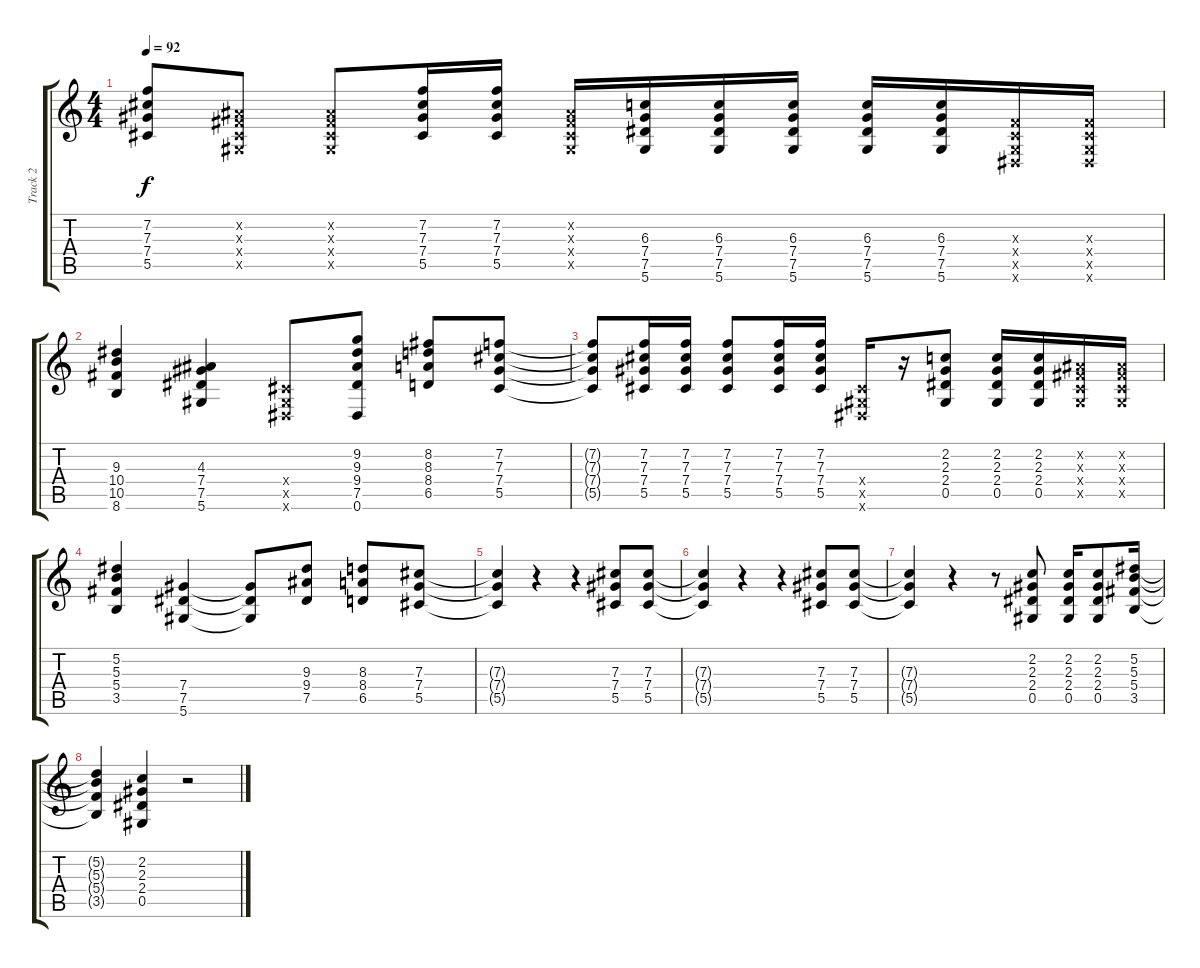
\track ("Track 2" "Track 2") {instrument acousticguitarsteel}
\staff {score tabs}
\tuning (Eb4 Bb3 Gb3 Db3 Ab2 Eb2) {hide}
\ts (4 4)
\tempo 92
\clef g2
\ks c
(7.2{t} 7.3{t} 7.4{t} 5.5{t}).8{dy f} (0.2{x} 0.3{x} 0.4{x} 0.5{x}).8 (0.2{x} 0.3{x} 0.4{x} 0.5{x}).8 (7.2 7.3 7.4 5.5).16 (7.2 7.3 7.4 5.5).16 (0.2{x} 0.3{x} 0.4{x} 0.5{x}).16 (6.3 7.4 7.5 5.6).16 (6.3 7.4 7.5 5.6).16 (6.3 7.4 7.5 5.6).16 (6.3 7.4 7.5 5.6).16 (6.3 7.4 7.5 5.6).16 (0.3{x} 0.4{x} 0.5{x} 0.6{x}).16 (0.3{x} 0.4{x} 0.5{x} 0.6{x}).16 |
(9.3 10.4 10.5 8.6).4 (4.3 7.4 7.5 5.6).4 (0.4{x} 0.5{x} 0.6{x}).8 (9.2 9.3 9.4 7.5 0.6).8 (8.2 8.3 8.4 6.5).8 (7.2 7.3 7.4 5.5).8 |
(7.2{t} 7.3{t} 7.4{t} 5.5{t}).8 (7.2 7.3 7.4 5.5).16 (7.2 7.3 7.4 5.5).16 (7.2 7.3 7.4 5.5).8 (7.2 7.3 7.4 5.5).16 (7.2 7.3 7.4 5.5).16 (0.4{x} 0.5{x} 0.6{x}).16 r.16 (2.2 2.3 2.4 0.5).8 (2.2 2.3 2.4 0.5).16 (2.2 2.3 2.4 0.5).16 (0.2{x} 0.3{x} 0.4{x} 0.5{x}).16 (0.2{x} 0.3{x} 0.4{x} 0.5{x}).16 |
(5.2 5.3 5.4 3.5).4 (7.4 7.5 5.6).4 (7.4{t} 7.5{t} 5.6{t}).8 (9.3 9.4 7.5).8 (8.3 8.4 6.5).8 (7.3 7.4 5.5).8 |
(7.3{t} 7.4{t} 5.5{t}).4 r.4 r.4 (7.3 7.4 5.5).8 (7.3 7.4 5.5).8 |
(7.3{t} 7.4{t} 5.5{t}).4 r.4 r.4 (7.3 7.4 5.5).8 (7.3 7.4 5.5).8 |
(7.3{t} 7.4{t} 5.5{t}).4 r.4 r.8 (2.2 2.3 2.4 0.5).8 (2.2 2.3 2.4 0.5).16 (2.2 2.3 2.4 0.5).8 (5.2 5.3 5.4 3.5).16 |
(5.2{t} 5.3{t} 5.4{t} 3.5{t}).4 (2.2 2.3 2.4 0.5).4 r.2
